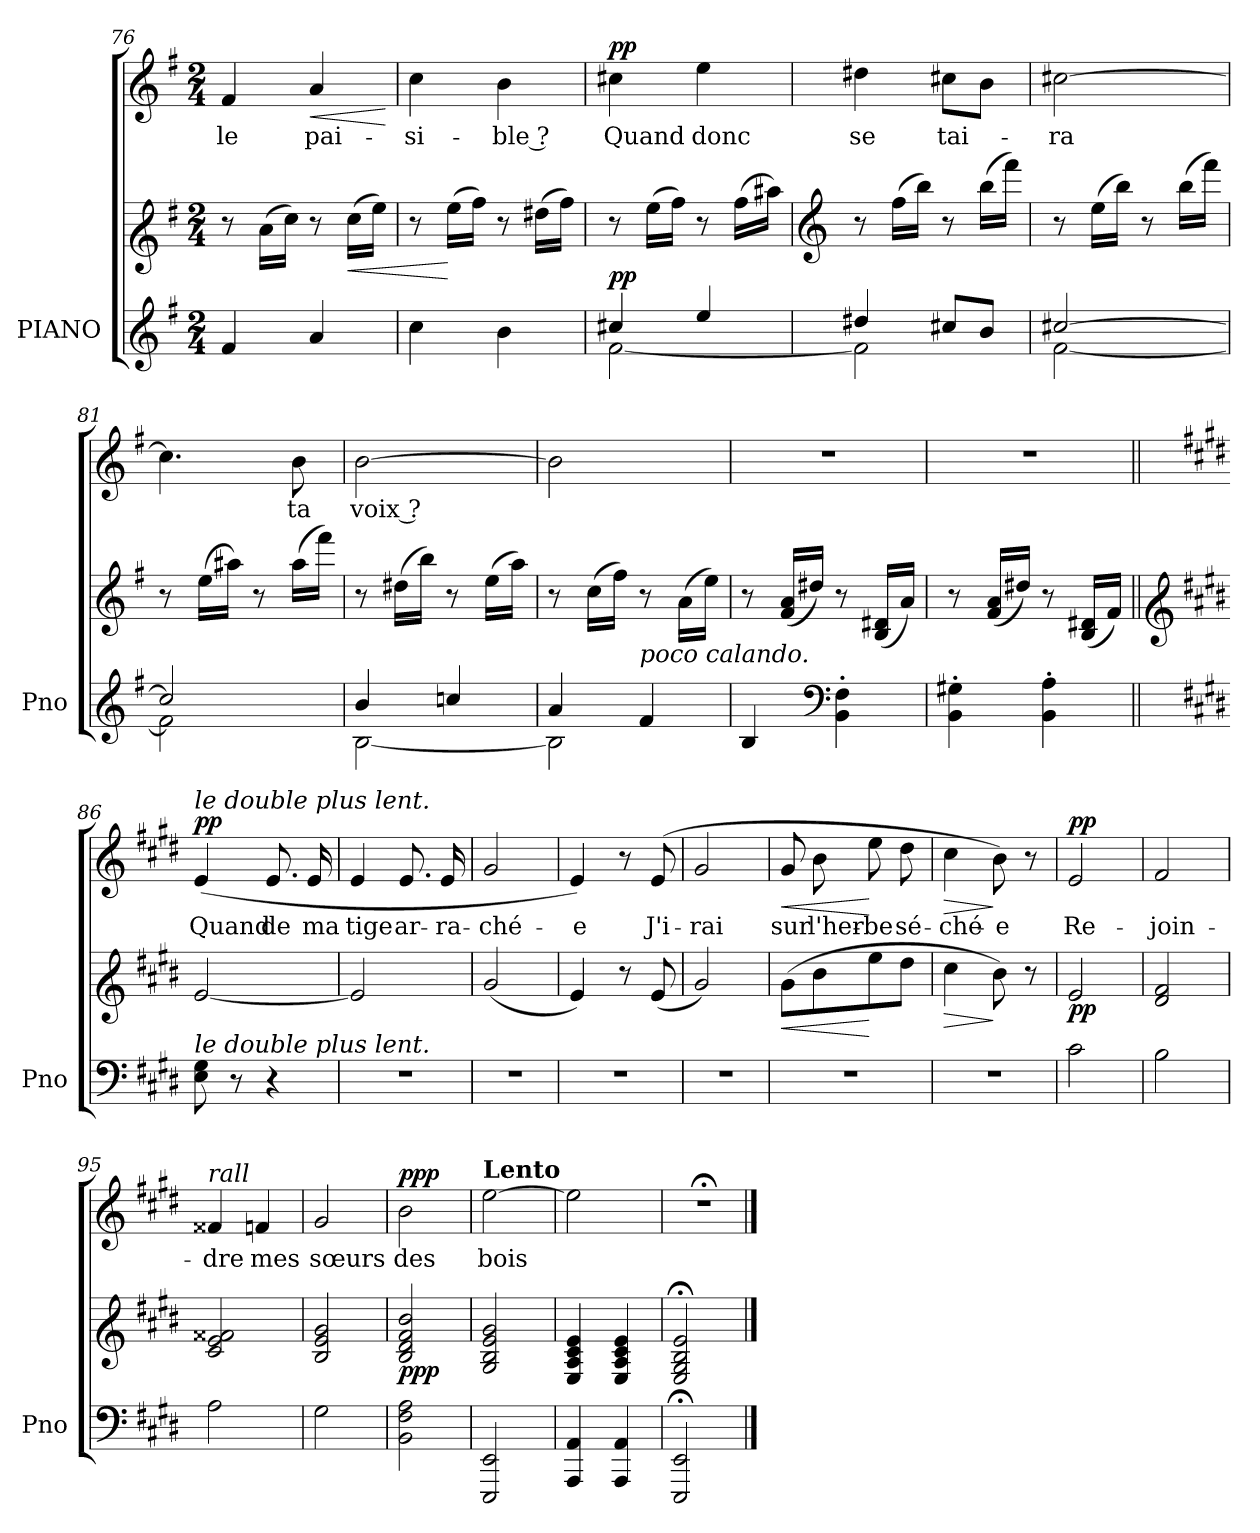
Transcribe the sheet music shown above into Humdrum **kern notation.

**kern	**kern	**dynam	**kern	**text	**dynam
*part2	*part2	*part2	*part1	*part1	*part1
*staff3	*staff2	*staff2/3	*staff1	*staff1	*staff1
*I"PIANO	*	*	*	*	*
*I'Pno	*	*	*	*	*
*clefG2	*clefG1	*	*clefG2	*	*
*k[f#]	*k[f#]	*	*k[f#]	*	*
*G:	*G:	*	*G:	*	*
*M2/4	*M2/4	*	*M2/4	*	*
=76	=76	=76	=76	=76	=76
!	!	!	!	!LO:LY:b	!
4f#/	8r	.	4f#/	-le	.
.	(>16cc\LL	.	.	.	.
.	16ee\JJ)	.	.	.	.
!	!	!	!	!LO:LY:b	!LO:HP:b
4a/	8r	.	4a/	pai-	<
!	!	!LO:HP:b	!	!	!
.	(>16ee\LL	<	.	.	.
.	16gg\JJ)	.	.	.	.
.	.	.	.	.	[
=77	=77	=77	=77	=77	=77
!	!	!	!	!LO:LY:b	!
4cc\	8r	.	4cc\	-si-	.
.	(>16gg\LL	[	.	.	.
.	16aa\JJ)	.	.	.	.
!	!	!	!	!LO:LY:b	!
4b\	8r	.	4b\	-ble ?	.
.	(>16ff#X\LL	.	.	.	.
.	16aa\JJ)	.	.	.	.
=78	=78	=78	=78	=78	=78
*^	*	*	*	*	*
!	!	!	!LO:DY:a=2	!	!LO:LY:b	!LO:DY:a
4cc#X/	[<2f#\	8r	pp	4cc#X\	Quand	pp
.	.	(>16gg\LL	.	.	.	.
.	.	16aa\JJ)	.	.	.	.
!	!	!	!	!	!LO:LY:b	!
4ee/	.	8r	.	4ee\	donc	.
.	.	(>16aa\LL	.	.	.	.
.	.	16ccc#X\JJ)	.	.	.	.
!!LO:LB:g=z
=79	=79	=79	=79	=79	=79	=79
*	*	*clefG2	*	*	*	*
!	!	!	!	!	!LO:LY:b	!
4dd#X/	2f#\]	8r	.	4dd#X\	se	.
.	.	(>16ff#\LL	.	.	.	.
.	.	16bb\JJ)	.	.	.	.
!	!	!	!	!	!LO:LY:b	!
8cc#X/L	.	8r	.	8cc#X\L	tai-	.
8b/J	.	(>16bb\LL	.	8b\J	.	.
.	.	16fff#\JJ)	.	.	.	.
=80	=80	=80	=80	=80	=80	=80
!	!	!	!	!	!LO:LY:b	!
[>2cc#X/	[<2f#\	8r	.	[2cc#X\	-ra	.
.	.	(>16ee\LL	.	.	.	.
.	.	16bb\JJ)	.	.	.	.
.	.	8r	.	.	.	.
.	.	(>16bb\LL	.	.	.	.
.	.	16fff#\JJ)	.	.	.	.
=81	=81	=81	=81	=81	=81	=81
2cc#/]	2f#\]	8r	.	4.cc#\]	.	.
.	.	(>16ee\LL	.	.	.	.
.	.	16aa#X\JJ)	.	.	.	.
.	.	8r	.	.	.	.
!	!	!	!	!	!LO:LY:b	!
.	.	(>16aa#\LL	.	8b\	ta	.
.	.	16fff#\JJ)	.	.	.	.
=82	=82	=82	=82	=82	=82	=82
!	!	!	!	!	!LO:LY:b	!
4b/	[<2B\	8r	.	[>2b\	voix ?	.
.	.	(>16dd#X\LL	.	.	.	.
.	.	16bb\JJ)	.	.	.	.
4ccn/	.	8r	.	.	.	.
.	.	(>16ee\LL	.	.	.	.
.	.	16aa\JJ)	.	.	.	.
=83	=83	=83	=83	=83	=83	=83
4a/	2B\]	8r	.	2b\]	.	.
.	.	(>16cc\LL	.	.	.	.
.	.	16ff#\JJ)	.	.	.	.
!	!	!LO:TX:b:i:t=poco calando.	!	!	!	!
4f#/	.	8r	.	.	.	.
.	.	(>16a\LL	.	.	.	.
.	.	16ee\JJ)	.	.	.	.
*v	*v	*	*	*	*	*
=84	=84	=84	=84	=84	=84
4B/	8r	.	2r	.	.
.	(<16f#/ 16a/LL	.	.	.	.
.	16dd#X/JJ)	.	.	.	.
*clefF4	*	*	*	*	*
4BB\'> 4F#\'>	8r	.	.	.	.
.	(<16B/ 16d#X/LL	.	.	.	.
.	16a/JJ)	.	.	.	.
!!LO:LB:g=z
=85	=85	=85	=85	=85	=85
4BB\'> 4G#X\'>	8r	.	2r	.	.
.	(<16f#/ 16a/LL	.	.	.	.
.	16dd#X/JJ)	.	.	.	.
4BB\'> 4A\'>	8r	.	.	.	.
.	(<16B/ 16d#X/LL	.	.	.	.
.	16f#/JJ)	.	.	.	.
=86||	=86||	=86||	=86||	=86||	=86||
*	*clefG1	*	*	*	*
*k[f#c#g#d#]	*k[f#c#g#d#]	*	*k[f#c#g#d#]	*	*
*E:	*E:	*	*E:	*	*
!	!	!	!LO:TX:a:i:t=le double plus lent.	!	!
!LO:TX:a:i:t=le double plus lent.	!	!	!	!	!
!	!	!	!	!LO:LY:b	!LO:DY:b
8E\ 8G#\	[2g#/	.	(4e/	Quand	pp
8r	.	.	.	.	.
!	!	!	!	!LO:LY:b	!
4r	.	.	8.e/	de	.
!	!	!	!	!LO:LY:b	!
.	.	.	16e/	ma	.
=87	=87	=87	=87	=87	=87
!	!	!	!	!LO:LY:b	!
2r	2g#/]	.	4e/	tige	.
!	!	!	!	!LO:LY:b	!
.	.	.	8.e/	ar-	.
!	!	!	!	!LO:LY:b	!
.	.	.	16e/	-ra-	.
=88	=88	=88	=88	=88	=88
!	!	!	!	!LO:LY:b	!
2r	(<2b/	.	2g#/	-ché-	.
=89	=89	=89	=89	=89	=89
!	!	!	!	!LO:LY:b	!
2r	4g#/)	.	4e/)	-e	.
.	8r	.	8r	.	.
!	!	!	!	!LO:LY:b	!
.	(<8g#/	.	(8e/	J'i-	.
=90	=90	=90	=90	=90	=90
!	!	!	!	!LO:LY:b	!
2r	2b/)	.	2g#/	-rai	.
=91	=91	=91	=91	=91	=91
!	!	!LO:HP:b	!	!LO:LY:b	!LO:HP:b
2r	(>8b\L	<	8g#/	sur	<
!	!	!	!	!LO:LY:b	!
.	8dd#\	.	8b\	l'her-	.
!	!	!	!	!LO:LY:b	!
.	8gg#\	[	8ee\	-be	[
!	!	!	!	!LO:LY:b	!
.	8ff#\J	.	8dd#\	sé-	.
!!LO:LB:g=z
=92	=92	=92	=92	=92	=92
!	!	!LO:HP:b	!	!LO:LY:b	!LO:HP:b
2r	4ee\	>	4cc#\	-ché-	>
!	!	!	!	!LO:LY:b	!
.	8dd#\)	]	8b\)	-e	]
.	8r	.	8r	.	.
=93	=93	=93	=93	=93	=93
!	!	!LO:DY:b	!	!LO:LY:b	!LO:DY:a
2c#\	2g#/	pp	2e/	Re-	pp
=94	=94	=94	=94	=94	=94
!	!	!	!	!LO:LY:b	!
2B\	2f#/ 2a/	.	2f#/	-join-	.
=95	=95	=95	=95	=95	=95
!	!	!	!LO:TX:a:i:t=rall	!	!
!	!	!	!	!LO:LY:b	!
2A\	2e/ 2g#/ 2a##X/	.	4f##X/	-dre	.
!	!	!	!	!LO:LY:b	!
.	.	.	4f/	mes	.
=96	=96	=96	=96	=96	=96
!	!	!	!	!LO:LY:b	!
2G#\	2d#/ 2g#/ 2b/	.	2g#/	sœurs	.
=97	=97	=97	=97	=97	=97
!	!	!LO:DY:b	!	!LO:LY:b	!LO:DY:a
2BB\ 2F#\ 2A\	2d#/ 2f#/ 2a/ 2dd#/	ppp	2b\	des	ppp
=98	=98	=98	=98	=98	=98
!	!	!	!LO:TX:a:B:t=Lento	!	!
!	!	!	!	!LO:LY:b	!
2EEE/ 2EE/	2B/ 2d#/ 2g#/ 2b/	.	[<2ee\	bois	.
=99	=99	=99	=99	=99	=99
4AAA/ 4AA/	4G#/ 4c#/ 4e/ 4g#/	.	2ee\]	.	.
4AAA/ 4AA/	4G#/ 4c#/ 4e/ 4g#/	.	.	.	.
=100	=100	=100	=100	=100	=100
!	!	!	!LO:N:vis=1	!	!
2EEE/;< 2EE/;<	2G#/;< 2B/;< 2d#/;< 2g#/;<	.	2r;<	.	.
==	==	==	==	==	==
*-	*-	*-	*-	*-	*-
